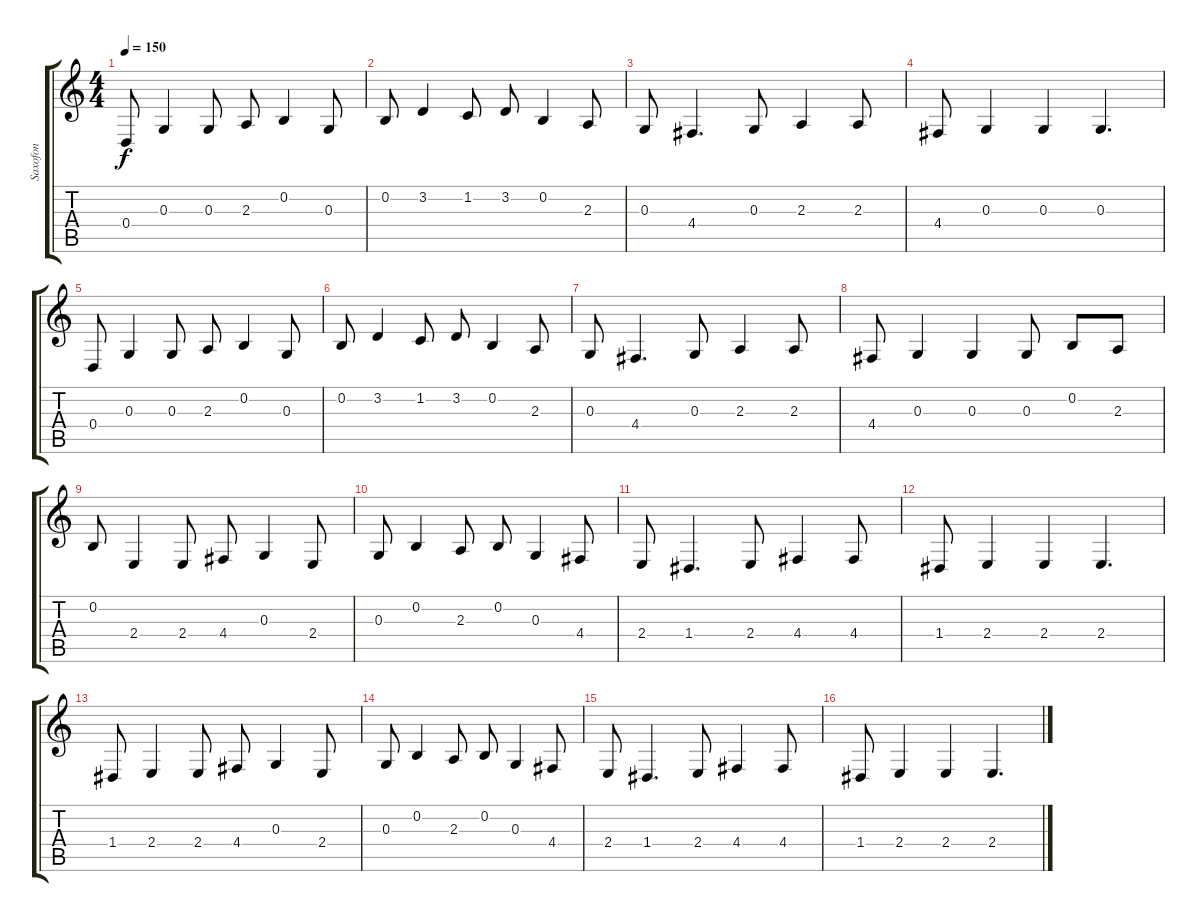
\track ("Saxofon" "Saxofon") {instrument sopranosax}
\staff {score tabs}
\tuning (E4 B3 G3 D3 A2 E2) {hide}
\ts (4 4)
\tempo 150
\clef g2
\ks c
0.4.8{dy f} 0.3.4 0.3.8 2.3.8 0.2.4 0.3.8 |
0.2.8 3.2.4 1.2.8 3.2.8 0.2.4 2.3.8 |
0.3.8 4.4.4{d} 0.3.8 2.3.4 2.3.8 |
4.4.8 0.3.4 0.3.4 0.3.4{d} |
0.4.8 0.3.4 0.3.8 2.3.8 0.2.4 0.3.8 |
0.2.8 3.2.4 1.2.8 3.2.8 0.2.4 2.3.8 |
0.3.8 4.4.4{d} 0.3.8 2.3.4 2.3.8 |
4.4.8 0.3.4 0.3.4 0.3.8 0.2.8 2.3.8 |
0.2.8 2.4.4 2.4.8 4.4.8 0.3.4 2.4.8 |
0.3.8 0.2.4 2.3.8 0.2.8 0.3.4 4.4.8 |
2.4.8 1.4.4{d} 2.4.8 4.4.4 4.4.8 |
1.4.8 2.4.4 2.4.4 2.4.4{d} |
1.4.8 2.4.4 2.4.8 4.4.8 0.3.4 2.4.8 |
0.3.8 0.2.4 2.3.8 0.2.8 0.3.4 4.4.8 |
2.4.8 1.4.4{d} 2.4.8 4.4.4 4.4.8 |
1.4.8 2.4.4 2.4.4 2.4.4{d}
